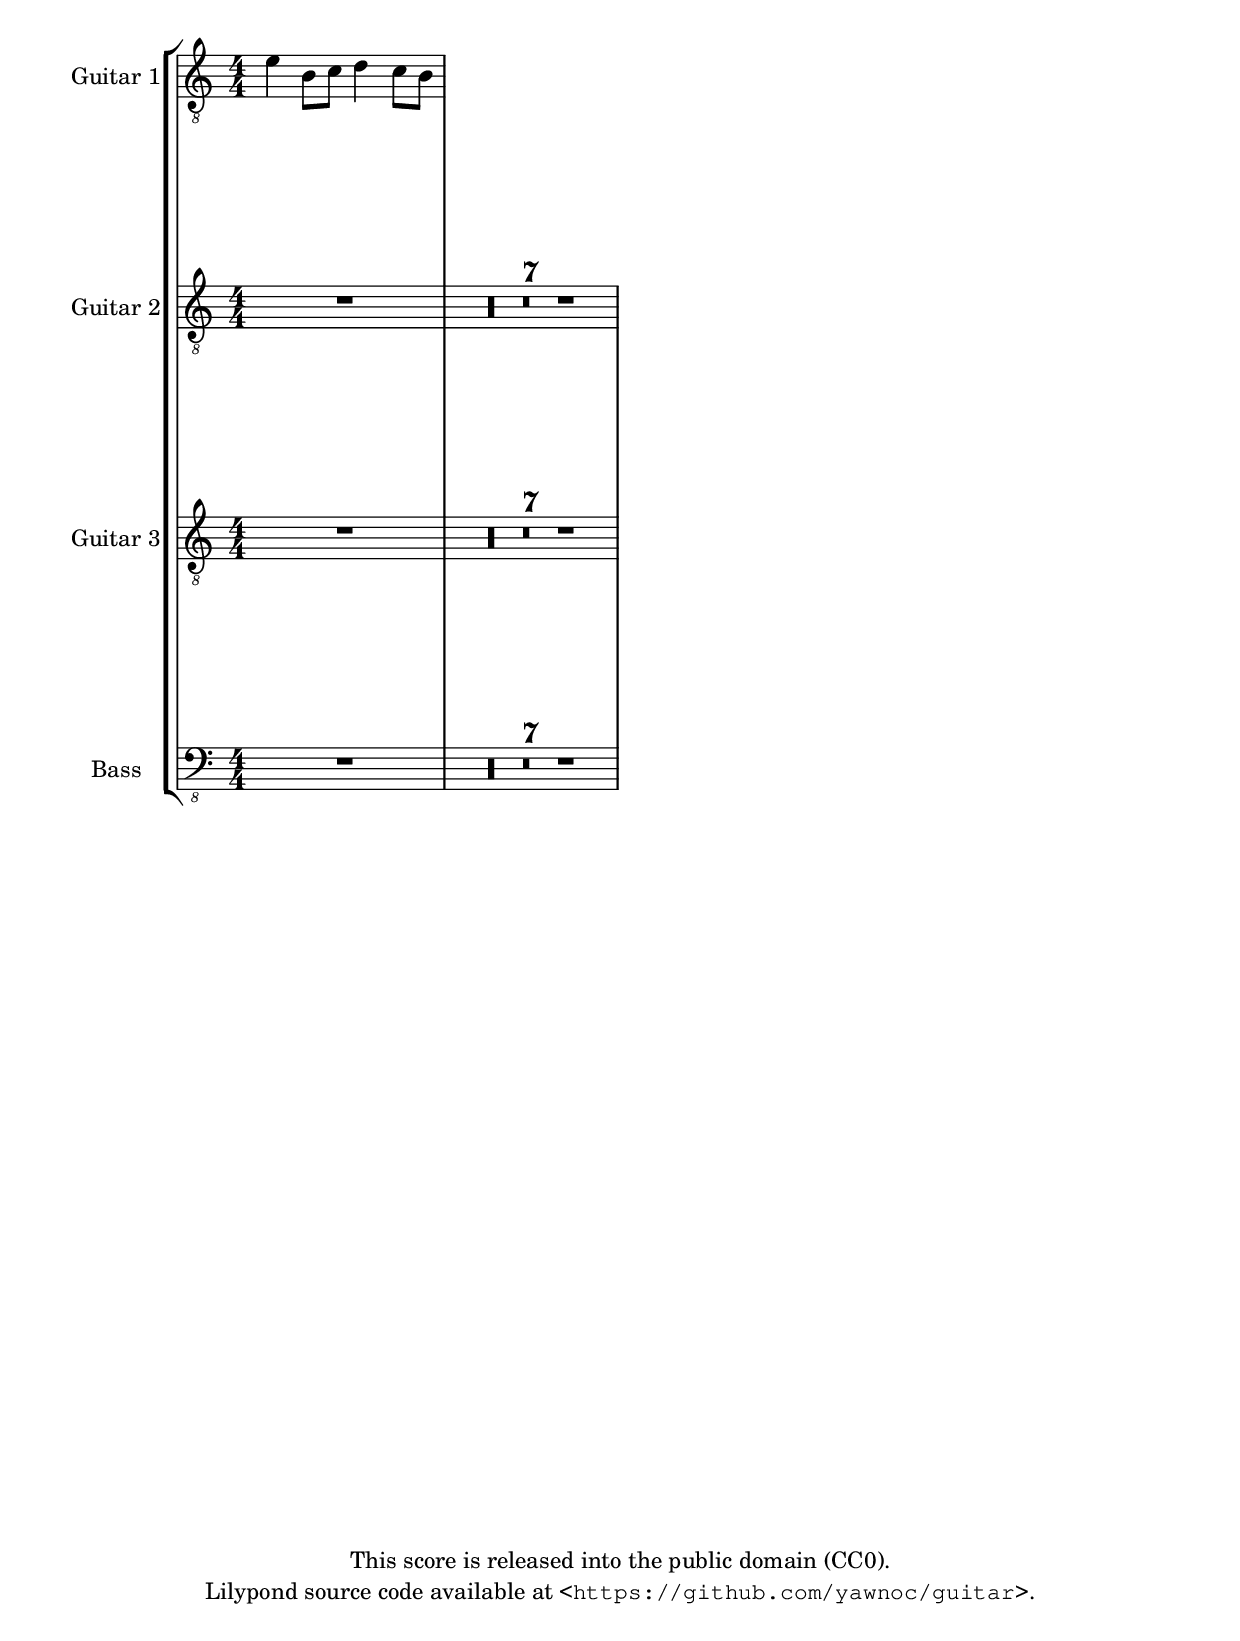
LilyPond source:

\version "2.18.2"

%%%%%%%%%%%%%%%%%%%%%%%%%%%%%%%%%%%%%%%%%%%%%%%%%%%%%%%%%%%%%%%%
% General
%%%%%%%%%%%%%%%%%%%%%%%%%%%%%%%%%%%%%%%%%%%%%%%%%%%%%%%%%%%%%%%%

\paper {
  top-margin = 1.5\cm
  left-margin = 1.5\cm
  right-margin = 1.5\cm
  bottom-margin = 1.5\cm
  ragged-last-bottom = ##f
  footnote-separator-markup = \markup { \vspace #1.5 }
}

globalSettings = {
  \accidentalStyle modern
  \compressFullBarRests
  \mergeDifferentlyHeadedOn
  \mergeDifferentlyDottedOn
  \numericTimeSignature
  \pointAndClickOff
  \override TextScript.extra-offset = #'(0 . 0.7)
  \override Score.FootnoteItem.annotation-line = ##f
}

origin-url = "https://github.com/yawnoc/guitar"

\header {
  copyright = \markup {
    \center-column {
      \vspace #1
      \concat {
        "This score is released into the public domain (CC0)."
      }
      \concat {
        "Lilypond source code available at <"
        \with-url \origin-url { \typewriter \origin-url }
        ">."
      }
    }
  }
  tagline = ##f
}

triplet = #(define-music-function
  (parser location music) (ly:music?)
  #{
    \tuplet 3/2 { $music }
  #}
)

tripletDuple = #(define-music-function
  (parser location music) (ly:music?)
  #{
    \tuplet 6/4 { $music }
  #}
)

overrideBeamedStemLengths = #(define-scheme-function
  (parser location lengths) (list?)
  #{
    \override Stem.details.beamed-lengths = $lengths
  #}
)
revertBeamedStemLengths = { \revert Stem.details.beamed-lengths }

overrideBeamVerticalPositions = #(define-scheme-function
  (parser location positions) (pair?)
  #{
    \override Beam.positions = $positions
  #}
)

%%%%%%%%%%%%%%%%%%%%%%%%%%%%%%%%%%%%%%%%%%%%%%%%%%%%%%%%%%%%%%%%
% Semantic bar lines
%%%%%%%%%%%%%%%%%%%%%%%%%%%%%%%%%%%%%%%%%%%%%%%%%%%%%%%%%%%%%%%%

barLineGoto = { \bar "||" }
barLineKeyChange = { \bar "||" }
barLineEnd = { \bar "|." }

%%%%%%%%%%%%%%%%%%%%%%%%%%%%%%%%%%%%%%%%%%%%%%%%%%%%%%%%%%%%%%%%
% Guitar notation
%%%%%%%%%%%%%%%%%%%%%%%%%%%%%%%%%%%%%%%%%%%%%%%%%%%%%%%%%%%%%%%%

stringNumbersAbove = { \set stringNumberOrientations = #'(up) }
stringNumbersBelow = { \set stringNumberOrientations = #'(down) }

fingeringAbove = { \set fingeringOrientations = #'(up) }
fingeringBelow = { \set fingeringOrientations = #'(down) }
fingeringAleft = { \set fingeringOrientations = #'(left) }
fingeringAright = { \set fingeringOrientations = #'(right) }

startGraceMusic = {
  <>(
  \override Fingering.font-size = -6
}
stopGraceMusic = {
  \revert Fingering.font-size
  <>)
}

overrideHorizontalShift = #(define-scheme-function
  (parser location distance) (number?)
  #{
    \override NoteColumn.force-hshift = $distance
  #}
)
revertHorizontalShift = { \revert NoteColumn.force-hshift }

barreSpan = #(define-music-function
  (parser location label offsetPair music)
  (string? (pair? (cons 0 0)) ly:music?)
  (let
    (
      (elements (extract-named-music music '(NoteEvent EventChord)))
    )
    (if
      (pair? elements)
      (let
        (
          (first-element (first elements))
          (last-element (last elements))
        )
        (set!
          (ly:music-property first-element 'articulations)
          (cons
            (make-music 'TextSpanEvent 'span-direction -1)
            (ly:music-property first-element 'articulations)
          )
        )
        (set!
          (ly:music-property last-element 'articulations)
          (cons
            (make-music 'TextSpanEvent 'span-direction 1)
            (ly:music-property last-element 'articulations)
          )
        )
      )
    )
  )
  #{
    \once \override TextSpanner.font-shape = #'upright
    \once \override TextSpanner.style = #'line
    \once \override TextSpanner.extra-offset = #offsetPair
    \once \override TextSpanner.bound-details = #`(
      (left
        (text . ,#{ \markup { \raise #-0.7 { #label \hspace #0.7 }} #})
        (Y . 0)
        (padding . -0.8)
        (attach-dir . -2)
      )
      (right
        (text . ,#{ \markup { \draw-line #'(0 . -1.3) } #}) ;; draw hook
        (Y . 0)
        (padding . -0.5)
        (attach-dir . 2)
      )
    )
    \once \override TextSpanner #'after-line-breaking = #(lambda (grob)
      (let*
        (
          (originalGrob (ly:grob-original grob))
          (splitGrobs (ly:spanner-broken-into originalGrob))
        )
        (if
          (and
            (>= (length splitGrobs) 2)
            (not (eq? (car (last-pair splitGrobs)) grob))
          )
          (begin
            (ly:grob-set-nested-property! grob
              '(bound-details right text)
              #{ \markup { \draw-line #'(0 . 0) } #} ;; suppress draw hook
            )
            (ly:grob-set-property! grob
              'extra-offset
              (cons
                (car offsetPair)
                (+ (cdr offsetPair) 0.7) ;; correction for suppressed hook
              )
            )
            (ly:grob-set-nested-property! grob
              '(bound-details right padding)
              #'-3 ;; increase spanner length
            )
          )
        )
      )
    )
    $music
  #}
)

barre = #(define-scheme-function
  (parser location label) (string?)
  #{
    \markup {
      \center-align {
        \hspace #0.7
        $label
      }
    }
  #}
)

nudgeNextBarre = #(define-scheme-function
  (parser location distance) (number?)
  #{
    \once \override TextScript.X-offset = $distance
  #}
)

position = #(define-scheme-function
  (parser location label) (string?)
  #{
    \markup {
      \center-align {
        \hspace #0.5
        $label
      }
    }
  #}
)

#(define-markup-command
  (markupString layout properties stringNumber) (markup?)
  (interpret-markup layout properties
    #{
      \markup \circle { \bold #stringNumber }
    #}
  )
)

#(define-markup-command
  (resonatesOn layout properties note stringNumber) (markup? markup?)
  (interpret-markup layout properties
    #{
      \markup { #note "resonates on" \markupString #stringNumber }
    #}
  )
)

%%%%%%%%%%%%%%%%%%%%%%%%%%%%%%%%%%%%%%%%%%%%%%%%%%%%%%%%%%%%%%%%
% Goto statements
%%%%%%%%%%%%%%%%%%%%%%%%%%%%%%%%%%%%%%%%%%%%%%%%%%%%%%%%%%%%%%%%

overrideGotoVisibility = {
  \once \override Score.RehearsalMark #'break-visibility = #'#(#t #t #f)
}

makeGotoMark = #(define-scheme-function
  (parser location label) (string?)
  #{
    \mark \markup { \small \italic $label }
  #}
)

simultaneousMarkSeparator = {
  \cadenzaOn
    s1073741824 % stupid, but works
  \cadenzaOff
}

coda = {
  \overrideGotoVisibility
  \mark \markup { \musicglyph #"scripts.coda" }
}

fine = {
  \overrideGotoVisibility
  \makeGotoMark Fine
}

dcAlCoda = {
  \overrideGotoVisibility
  \makeGotoMark "D.C. al Coda"
}

dcAlFine = {
  \overrideGotoVisibility
  \makeGotoMark "D.C. al Fine"
}

toCoda = {
  \overrideGotoVisibility
  \makeGotoMark "to Coda"
}



initialSignatures = {
  \time 4/4
  \key a \minor
}


guitarOneMusic = {
  
  \globalSettings
  \initialSignatures
  \clef "treble_8"
  
  \relative c' {
    e4 b8 c d4 c8 b |
  }
  
}


guitarTwoMusic = {
  
  \globalSettings
  \initialSignatures
  \clef "treble_8"
  
  R1*8
  
}


guitarThreeMusic = {

  \globalSettings
  \initialSignatures
  \clef "treble_8"

  R1*8
  
}


bassMusic = {

  \globalSettings
  \initialSignatures
  \clef "bass_8"

  R1*8
  
}


allMusic = {
  <<
    \tag #'all
    \tag #'guitar-1
    \new Staff \with { instrumentName = "Guitar 1" }
    << \guitarOneMusic >>
    
    \tag #'all
    \tag #'guitar-2
    \new Staff \with { instrumentName = "Guitar 2" }
    << \guitarTwoMusic >>
    
    \tag #'all
    \tag #'guitar-3
    \new Staff \with { instrumentName = "Guitar 3" }
    << \guitarThreeMusic >>
    
    \tag #'all
    \tag #'bass
    \new Staff \with { instrumentName = "Bass" }
    << \bassMusic >>
  >>
}


\score {
  \new StaffGroup \keepWithTag #'all \allMusic
}
